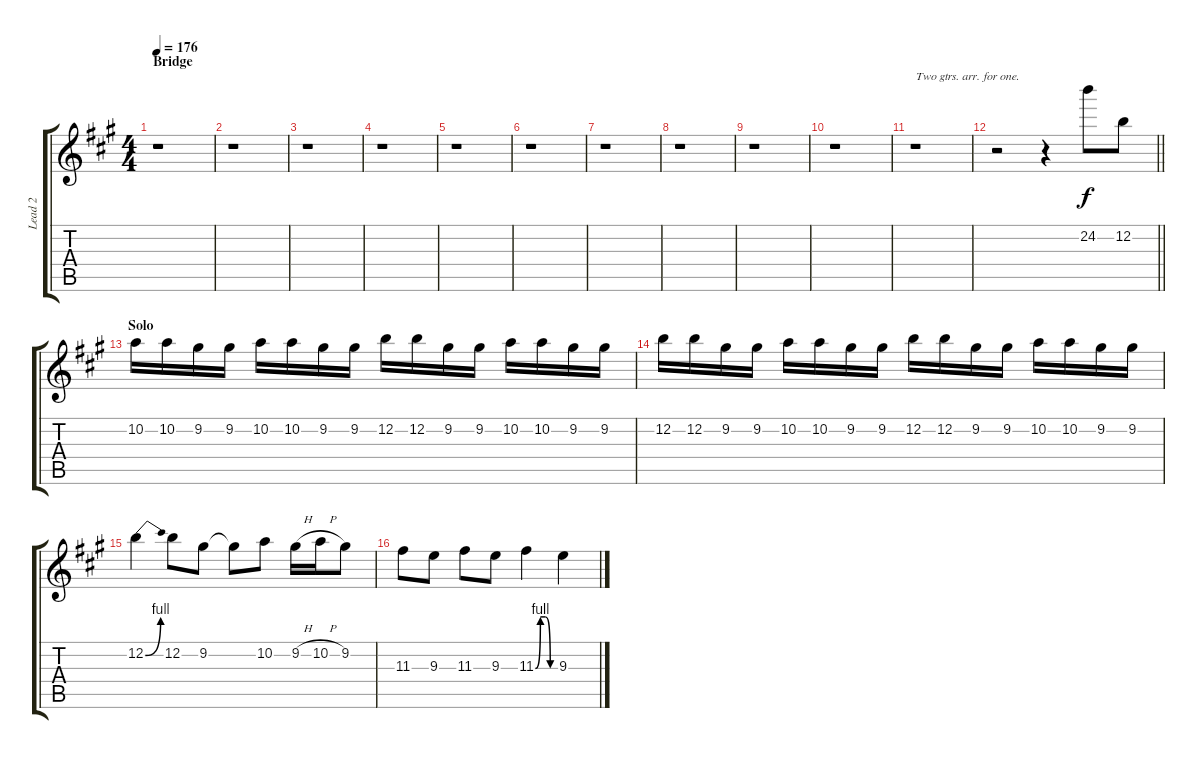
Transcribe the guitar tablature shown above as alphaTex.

\track ("Lead 2" "Lead 2") {instrument distortionguitar}
\staff {score tabs}
\tuning (E4 B3 G3 D3 A2 D2) {hide}
\ts (4 4)
\section ("" "Bridge")
\tempo 176
\clef g2
\ks a
r.1{dy f} |
r.1 |
r.1 |
r.1 |
r.1 |
r.1 |
r.1 |
r.1 |
r.1 |
r.1 |
r.1{txt "Two gtrs. arr. for one."} |
\barLineRight lightlight
r.2 r.4 24.2.8 12.2.8 |
\section ("" "Solo")
10.2.16 10.2.16 9.2.16 9.2.16 10.2.16 10.2.16 9.2.16 9.2.16 12.2.16 12.2.16 9.2.16 9.2.16 10.2.16 10.2.16 9.2.16 9.2.16 |
12.2.16 12.2.16 9.2.16 9.2.16 10.2.16 10.2.16 9.2.16 9.2.16 12.2.16 12.2.16 9.2.16 9.2.16 10.2.16 10.2.16 9.2.16 9.2.16 |
12.2{be (bend 0 0 60 4)}.4 12.2.8 9.2.8 9.2{t}.8 10.2.8 9.2{h}.16 10.2{h}.16 9.2.8 |
11.3.8 9.3.8 11.3.8 9.3.8 11.3{be (custom 0 0 15 4 30 4 45 0 60 0)}.4 9.3.4
